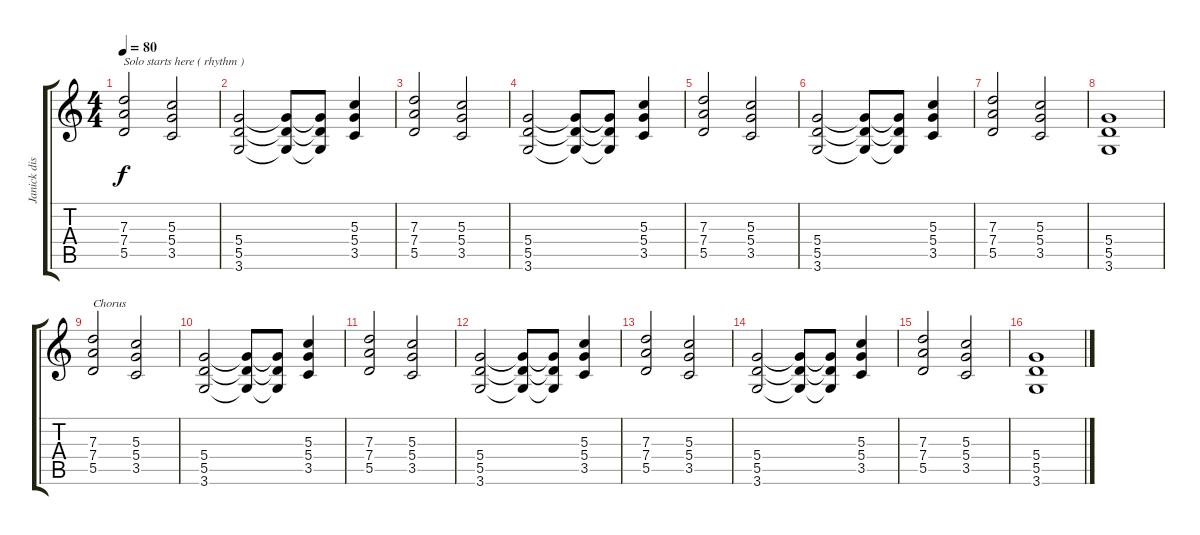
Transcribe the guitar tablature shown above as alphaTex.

\track ("Janick distortion" "Janick dis") {instrument distortionguitar}
\staff {score tabs}
\tuning (E4 B3 G3 D3 A2 E2) {hide}
\ts (4 4)
\tempo 80
\clef g2
\ks c
(7.3 7.4 5.5).2{txt "Solo starts here ( rhythm )" dy f volume 10} (5.3 5.4 3.5).2 |
(5.4 5.5 3.6).2 (5.4{t} 5.5{t} 3.6{t}).8 (5.4{t} 5.5{t} 3.6{t}).8 (5.3 5.4 3.5).4 |
(7.3 7.4 5.5).2 (5.3 5.4 3.5).2 |
(5.4 5.5 3.6).2 (5.4{t} 5.5{t} 3.6{t}).8 (5.4{t} 5.5{t} 3.6{t}).8 (5.3 5.4 3.5).4 |
(7.3 7.4 5.5).2 (5.3 5.4 3.5).2 |
(5.4 5.5 3.6).2 (5.4{t} 5.5{t} 3.6{t}).8 (5.4{t} 5.5{t} 3.6{t}).8 (5.3 5.4 3.5).4 |
(7.3 7.4 5.5).2 (5.3 5.4 3.5).2 |
(5.4 5.5 3.6).1 |
(7.3 7.4 5.5).2{txt "Chorus" volume 16} (5.3 5.4 3.5).2 |
(5.4 5.5 3.6).2 (5.4{t} 5.5{t} 3.6{t}).8 (5.4{t} 5.5{t} 3.6{t}).8 (5.3 5.4 3.5).4 |
(7.3 7.4 5.5).2 (5.3 5.4 3.5).2 |
(5.4 5.5 3.6).2 (5.4{t} 5.5{t} 3.6{t}).8 (5.4{t} 5.5{t} 3.6{t}).8 (5.3 5.4 3.5).4 |
(7.3 7.4 5.5).2 (5.3 5.4 3.5).2 |
(5.4 5.5 3.6).2 (5.4{t} 5.5{t} 3.6{t}).8 (5.4{t} 5.5{t} 3.6{t}).8 (5.3 5.4 3.5).4 |
(7.3 7.4 5.5).2 (5.3 5.4 3.5).2 |
(5.4 5.5 3.6).1
